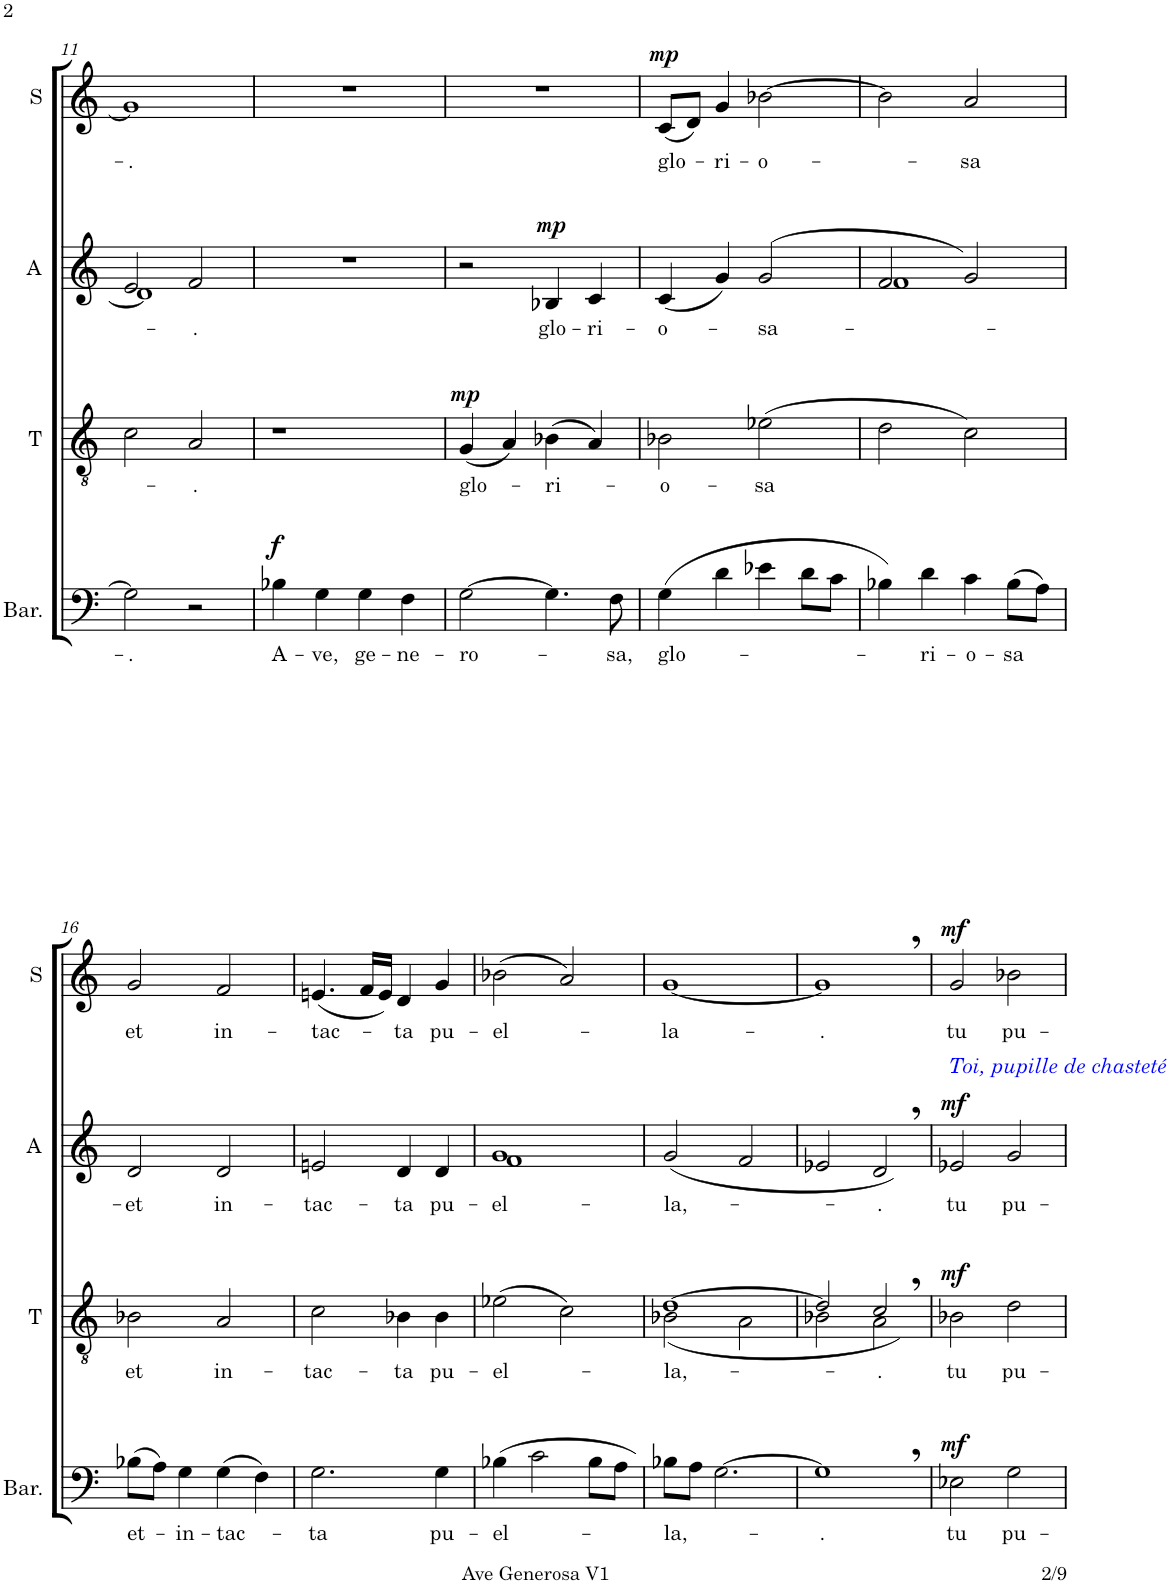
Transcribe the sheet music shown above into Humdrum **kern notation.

**kern	**text	**dynam	**kern	**text	**dynam	**kern	**text	**dynam	**kern	**text	**dynam	**kern
*part5	*part5	*part5	*part4	*part4	*part4	*part3	*part3	*part3	*part2	*part2	*part2	*part1
*staff5	*staff5	*staff5	*staff4	*staff4	*staff4	*staff3	*staff3	*staff3	*staff2	*staff2	*staff2	*staff1
*I"Baryton	*	*	*I"Ténor	*	*	*I"Alto	*	*	*I"Soprano	*	*	*I"Soprano solo
*I'Bar.	*	*	*I'T	*	*	*I'A	*	*	*I'S	*	*	*I'S. s
!!LO:PB:g=z
*clefF4	*	*	*clefGv2	*	*	*clefG2	*	*	*clefG2	*	*	*clefG2
*k[]	*	*	*k[]	*	*	*k[]	*	*	*k[]	*	*	*k[]
*M4/4	*	*	*M4/4	*	*	*M4/4	*	*	*M4/4	*	*	*M4/4
=11	=11	=11	=11	=11	=11	=11	=11	=11	=11	=11	=11	=11
!	!LO:LY:b	!	!	!	!	!	!	!	!	!LO:LY:b	!	!
*	*	*	*	*	*	*^	*	*	*	*	*	*
2G\]	-.	.	2c\	.	.	2e/	1d]	.	.	1g]	-.	.	1r
!	!	!	!	!LO:LY:b	!	!	!	!LO:LY:b	!	!	!	!	!
2r	.	.	2A/	-.	.	2f/	.	-.	.	.	.	.	.
*	*	*	*	*	*	*v	*v	*	*	*	*	*	*
=12	=12	=12	=12	=12	=12	=12	=12	=12	=12	=12	=12	=12
!	!LO:LY:b	!LO:DY:a	!	!	!	!	!	!	!	!	!	!
4B-X\	A-	f	1r	.	.	1r	.	.	1r	.	.	1r
!	!LO:LY:b	!	!	!	!	!	!	!	!	!	!	!
4G\	-ve,	.	.	.	.	.	.	.	.	.	.	.
!	!LO:LY:b	!	!	!	!	!	!	!	!	!	!	!
4G\	ge-	.	.	.	.	.	.	.	.	.	.	.
!	!LO:LY:b	!	!	!	!	!	!	!	!	!	!	!
4F\	-ne-	.	.	.	.	.	.	.	.	.	.	.
=13	=13	=13	=13	=13	=13	=13	=13	=13	=13	=13	=13	=13
!	!LO:LY:b	!	!	!LO:LY:b	!LO:DY:a	!	!	!	!	!	!	!
[2G\	-ro-	.	(4G/	glo-	mp	2r	.	.	1r	.	.	1r
.	.	.	4A/)	.	.	.	.	.	.	.	.	.
!	!	!	!	!LO:LY:b	!	!	!LO:LY:b	!LO:DY:a	!	!	!	!
4.G\]	.	.	(4B-X\	-ri-	.	4B-X/	glo-	mp	.	.	.	.
!	!	!	!	!	!	!	!LO:LY:b	!	!	!	!	!
.	.	.	4A/)	.	.	4c/	-ri-	.	.	.	.	.
!	!LO:LY:b	!	!	!	!	!	!	!	!	!	!	!
8F\	-sa,	.	.	.	.	.	.	.	.	.	.	.
=14	=14	=14	=14	=14	=14	=14	=14	=14	=14	=14	=14	=14
!	!LO:LY:b	!	!	!LO:LY:b	!	!	!LO:LY:b	!	!	!LO:LY:b	!LO:DY:a	!
(4G\	glo-	.	2B-X\	-o-	.	(4c/	-o-	.	(8c/L	glo-	mp	1r
.	.	.	.	.	.	.	.	.	8d/J)	.	.	.
!	!	!	!	!	!	!	!	!	!	!LO:LY:b	!	!
4d\	.	.	.	.	.	4g/)	.	.	4g/	-ri-	.	.
!	!	!	!	!LO:LY:b	!	!	!LO:LY:b	!	!	!LO:LY:b	!	!
4e-X\)	.	.	(2e-X\	-sa	.	(2g/	-sa-	.	[2b-X\	-o-	.	.
8d\L	.	.	.	.	.	.	.	.	.	.	.	.
8c\J	.	.	.	.	.	.	.	.	.	.	.	.
=15	=15	=15	=15	=15	=15	=15	=15	=15	=15	=15	=15	=15
*	*	*	*	*	*	*^	*	*	*	*	*	*
4B-X\	.	.	2d\)	.	.	2f/)	1f	.	.	2b-\]	.	.	1r
!	!LO:LY:b	!	!	!	!	!	!	!	!	!	!	!	!
4d\	-ri-	.	.	.	.	.	.	.	.	.	.	.	.
!	!LO:LY:b	!	!	!	!	!	!	!	!	!	!LO:LY:b	!	!
4c\	-o-	.	2c\	.	.	2g/	.	.	.	2a/	-sa	.	.
!	!LO:LY:b	!	!	!	!	!	!	!	!	!	!	!	!
(8B-\L	-sa	.	.	.	.	.	.	.	.	.	.	.	.
8A\J)	.	.	.	.	.	.	.	.	.	.	.	.	.
*	*	*	*	*	*	*v	*v	*	*	*	*	*	*
!!LO:LB:g=z
=16	=16	=16	=16	=16	=16	=16	=16	=16	=16	=16	=16	=16
!	!LO:LY:b	!	!	!LO:LY:b	!	!	!LO:LY:b	!	!	!LO:LY:b	!	!
(8B-X\L	et-	.	2B-X\	et	.	2d/	-et	.	2g/	et	.	1r
8A\J)	.	.	.	.	.	.	.	.	.	.	.	.
!	!LO:LY:b	!	!	!	!	!	!	!	!	!	!	!
4G\	-in-	.	.	.	.	.	.	.	.	.	.	.
!	!LO:LY:b	!	!	!LO:LY:b	!	!	!LO:LY:b	!	!	!LO:LY:b	!	!
(4G\	-tac-	.	2A/	in-	.	2d/	in-	.	2f/	in-	.	.
4F\)	.	.	.	.	.	.	.	.	.	.	.	.
=17	=17	=17	=17	=17	=17	=17	=17	=17	=17	=17	=17	=17
!	!LO:LY:b	!	!	!LO:LY:b	!	!	!LO:LY:b	!	!	!LO:LY:b	!	!
2.G\	-ta	.	2c\	-tac-	.	2en/	-tac-	.	(4.en/	-tac-	.	1r
.	.	.	.	.	.	.	.	.	16f/LL)	.	.	.
.	.	.	.	.	.	.	.	.	16e/JJ	.	.	.
!	!	!	!	!LO:LY:b	!	!	!LO:LY:b	!	!	!LO:LY:b	!	!
.	.	.	4B-X\	-ta	.	4d/	-ta	.	4d/	-ta	.	.
!	!LO:LY:b	!	!	!LO:LY:b	!	!	!LO:LY:b	!	!	!LO:LY:b	!	!
4G\	pu-	.	4B-\	pu-	.	4d/	pu-	.	4g/	pu-	.	.
=18	=18	=18	=18	=18	=18	=18	=18	=18	=18	=18	=18	=18
!	!LO:LY:b	!	!	!LO:LY:b	!	!	!LO:LY:b	!	!	!LO:LY:b	!	!
*	*	*	*	*	*	*^	*	*	*	*	*	*
(4B-X\	-el-	.	(2e-X\	-el-	.	1g	1f	-el-	.	(2b-X\	-el-	.	1r
2c\)	.	.	.	.	.	.	.	.	.	.	.	.	.
.	.	.	2c\)	.	.	.	.	.	.	2a/)	.	.	.
8B-\L	.	.	.	.	.	.	.	.	.	.	.	.	.
8A\J	.	.	.	.	.	.	.	.	.	.	.	.	.
*	*	*	*	*	*	*v	*v	*	*	*	*	*	*
=19	=19	=19	=19	=19	=19	=19	=19	=19	=19	=19	=19	=19
!	!LO:LY:b	!	!	!LO:LY:b	!	!	!LO:LY:b	!	!	!LO:LY:b	!	!
*	*	*	*^	*	*	*	*	*	*	*	*	*
8B-X\L	-la,-	.	[1d	(2B-X\	-la,-	.	(2g/	-la,-	.	[1g	-la-	.	1r
8A\J	.	.	.	.	.	.	.	.	.	.	.	.	.
[2.G\	.	.	.	.	.	.	.	.	.	.	.	.	.
.	.	.	.	2A\)	.	.	2f/)	.	.	.	.	.	.
=20	=20	=20	=20	=20	=20	=20	=20	=20	=20	=20	=20	=20	=20
!	!LO:LY:b	!	!	!	!	!	!	!	!	!	!LO:LY:b	!	!
1G,]	-.	.	2d/]	2B-X\	.	.	2e-X/	.	.	1g,]	-.	.	1r
!	!	!	!	!	!LO:LY:b	!	!	!LO:LY:b	!	!	!	!	!
.	.	.	2c,/	2A\	-.	.	2d,/	-.	.	.	.	.	.
=21	=21	=21	=21	=21	=21	=21	=21	=21	=21	=21	=21	=21	=21
!	!	!	!	!	!	!	!	!	!	!LO:TX:b:i:color=#0000FF:t=Toi, pupille de chasteté	!	!	!
!	!LO:LY:b	!LO:DY:a	!	!	!LO:LY:b	!LO:DY:a	!	!LO:LY:b	!LO:DY:a	!	!LO:LY:b	!LO:DY:a	!
*	*	*	*v	*v	*	*	*	*	*	*	*	*	*
2E-X\	tu	mf	2B-X\	tu	mf	2e-X/	tu	mf	2g/	tu	mf	1r
!	!LO:LY:b	!	!	!LO:LY:b	!	!	!LO:LY:b	!	!	!LO:LY:b	!	!
2G\	pu-	.	2d\	pu-	.	2g/	pu-	.	2b-X\	pu-	.	.
=	=	=	=	=	=	=	=	=	=	=	=	=
*-	*-	*-	*-	*-	*-	*-	*-	*-	*-	*-	*-	*-
